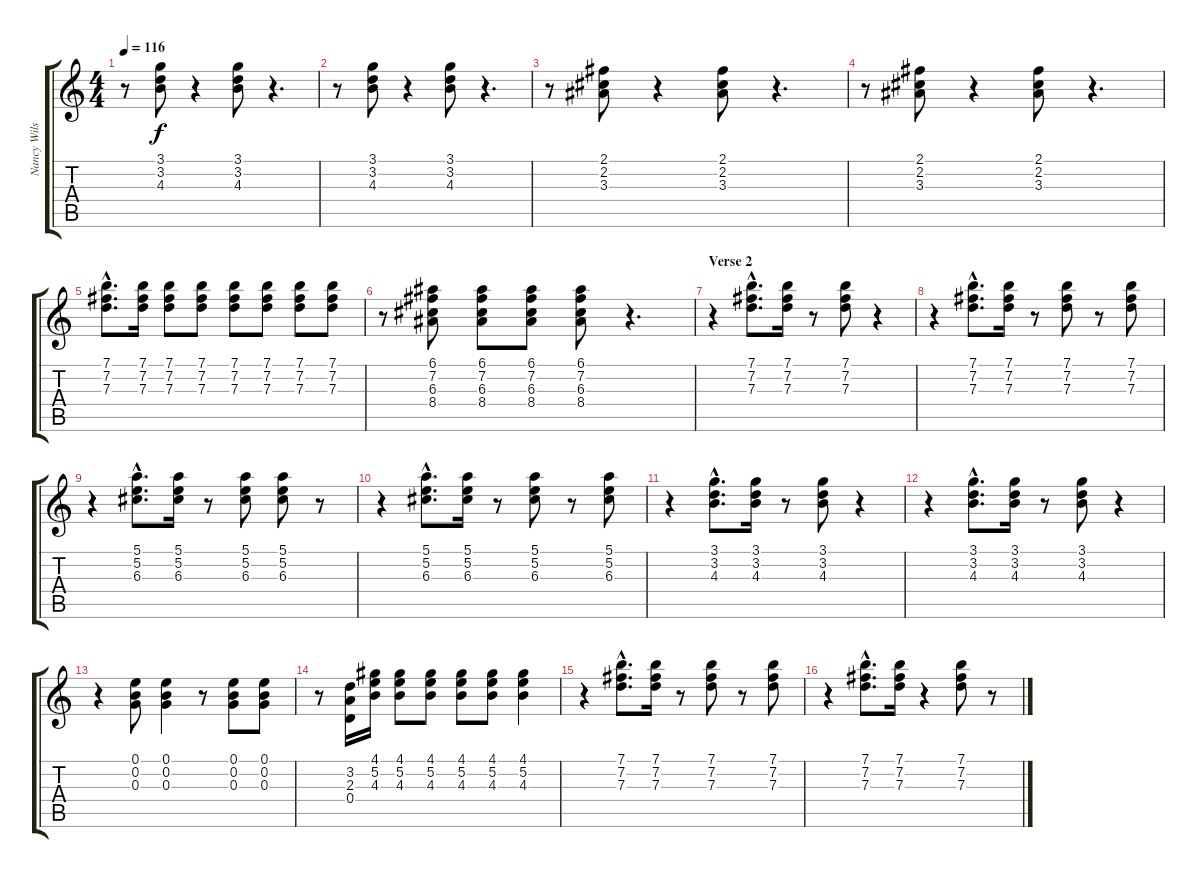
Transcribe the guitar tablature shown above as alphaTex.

\track ("Nancy Wilson" "Nancy Wils") {instrument electricguitarclean}
\staff {score tabs}
\tuning (E4 B3 G3 D3 A2 E2) {hide}
\ts (4 4)
\tempo 116
\clef g2
\ks c
r.8{dy f} (3.1 3.2 4.3).8 r.4 (3.1 3.2 4.3).8 r.4{d} |
r.8 (3.1 3.2 4.3).8 r.4 (3.1 3.2 4.3).8 r.4{d} |
r.8 (2.1 2.2 3.3).8 r.4 (2.1 2.2 3.3).8 r.4{d} |
r.8 (2.1 2.2 3.3).8 r.4 (2.1 2.2 3.3).8 r.4{d} |
(7.1{hac} 7.2{hac} 7.3{hac}).8{d} (7.1 7.2 7.3).16 (7.1 7.2 7.3).8 (7.1 7.2 7.3).8 (7.1 7.2 7.3).8 (7.1 7.2 7.3).8 (7.1 7.2 7.3).8 (7.1 7.2 7.3).8 |
r.8 (6.1 7.2 6.3 8.4).8 (6.1 7.2 6.3 8.4).8 (6.1 7.2 6.3 8.4).8 (6.1 7.2 6.3 8.4).8 r.4{d} |
\section ("" "Verse 2")
r.4 (7.1{hac} 7.2{hac} 7.3{hac}).8{d} (7.1 7.2 7.3).16 r.8 (7.1 7.2 7.3).8 r.4 |
r.4 (7.1{hac} 7.2{hac} 7.3{hac}).8{d} (7.1 7.2 7.3).16 r.8 (7.1 7.2 7.3).8 r.8 (7.1 7.2 7.3).8 |
r.4 (5.1{hac} 5.2{hac} 6.3{hac}).8{d} (5.1 5.2 6.3).16 r.8 (5.1 5.2 6.3).8 (5.1 5.2 6.3).8 r.8 |
r.4 (5.1{hac} 5.2{hac} 6.3{hac}).8{d} (5.1 5.2 6.3).16 r.8 (5.1 5.2 6.3).8 r.8 (5.1 5.2 6.3).8 |
r.4 (3.1{hac} 3.2{hac} 4.3{hac}).8{d} (3.1 3.2 4.3).16 r.8 (3.1 3.2 4.3).8 r.4 |
r.4 (3.1{hac} 3.2{hac} 4.3{hac}).8{d} (3.1 3.2 4.3).16 r.8 (3.1 3.2 4.3).8 r.4 |
r.4 (0.1 0.2 0.3).8 (0.1 0.2 0.3).4 r.8 (0.1 0.2 0.3).8 (0.1 0.2 0.3).8 |
r.8 (3.2 2.3 0.4).16 (4.1 5.2 4.3).16 (4.1 5.2 4.3).8 (4.1 5.2 4.3).8 (4.1 5.2 4.3).8 (4.1 5.2 4.3).8 (4.1 5.2 4.3).4 |
r.4 (7.1{hac} 7.2{hac} 7.3{hac}).8{d} (7.1 7.2 7.3).16 r.8 (7.1 7.2 7.3).8 r.8 (7.1 7.2 7.3).8 |
r.4 (7.1{hac} 7.2{hac} 7.3{hac}).8{d} (7.1 7.2 7.3).16 r.4 (7.1 7.2 7.3).8 r.8
